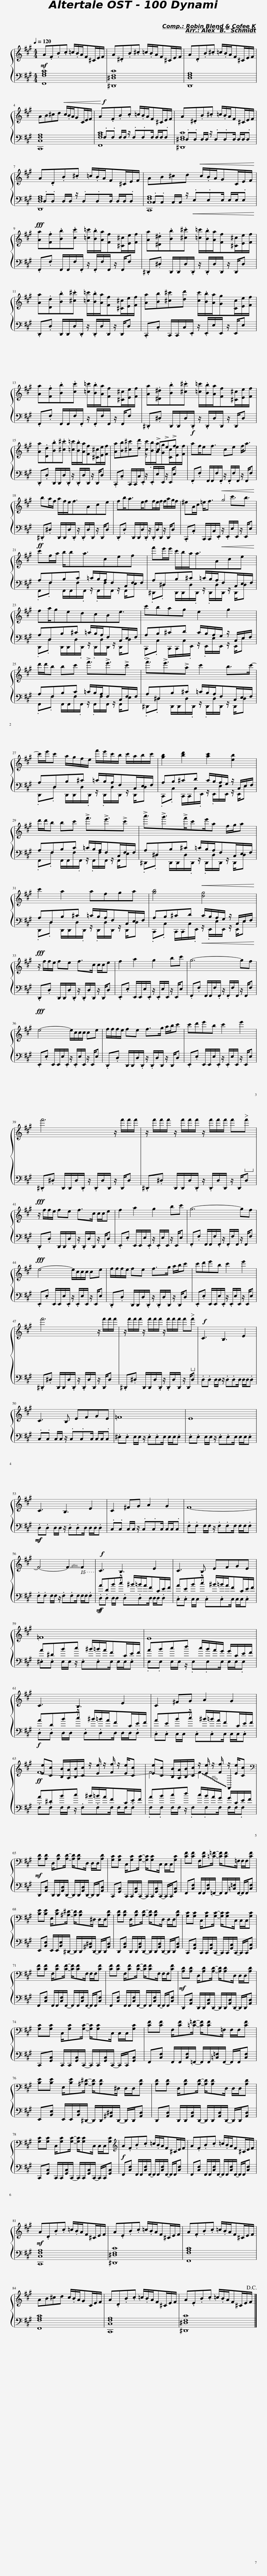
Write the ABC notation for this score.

X:1
%%score { ( 1 4 ) | ( 2 3 ) }
L:1/8
Q:1/4=120
M:4/4
I:linebreak $
K:A
V:1 treble
V:4 treble
V:2 bass
V:3 bass
V:1
!mf! A.F.B.c =c/.B/A/F^C/E/F/ | A.^D.B.^c =c/.B/A/F^C/E/F/ | A.D.B.^c =c/.B/A/F^C/E/F/ |$ AB^cd!<(! c/.B/A/GC/E/F/!<)! |!f! A.F.B.c =c/.B/A/F^C/E/F/ | %5
 A.^D.B.^c =c/.B/A/F^C/E/F/ |$ A.D.B.^c =c/.B/A/F^C/E/F/ | AB^cd!<(! c/.B/A/GC/E/F/!<)! |$!fff! [Aa].[Ff].[Bb].[cc'] [=c=c']/.[Bb]/[Aa]/[Ff][^C^c]/[Ee]/[Ff]/ | [Aa].[^D^d].[Bb].[^c^c'] [=c=c']/.[Bb]/[Aa]/[Ff][^C^c]/[Ee]/[Ff]/ |$ %10
 [Aa].[Dd].[Bb].[^c^c'] [=c=c']/.[Bb]/[Aa]/[Ff][^C^c]/[Ee]/[Ff]/ | [Aa][Bb][^c^c'][dd'] [cc']/.[Bb]/[Aa]/[Gg][Cc]/[Ee]/[Ff]/ |$ [Aa].[Ff].[Bb].[cc'] [=c=c']/.[Bb]/[Aa]/[Ff][^C^c]/[Ee]/[Ff]/ | [Aa].[^D^d].[Bb].[^c^c'] [=c=c']/.[Bb]/[Aa]/[Ff][^C^c]/[Ee]/[Ff]/ |$ [Aa].[Dd].[Bb].[^c^c'] [=c=c']/.[Bb]/[Aa]/[Ff][^C^c]/[Ee]/[Ff]/ | %15
 [Aa][Bb][^c^c'][dd'] [cc']/.[Bb]/[Aa]/[Gg][Cc]/[Ee]/[Ff]/ |!f! af/ef3/2 ce f<a |$ ba/f/ a/f/e<fAce | fb<ae/ff/e/f/ f/a/g/f/ | ^eA/c/ =e<f!<(! g4!<)! |$ %20
!ff! c'f/a/ b/ba3/2cef | f'e'/e'/ c'/b/a<aAce |$ fa/gedcBe3/2 | c'bag e2 g2 |$ d'/d'/b bc' !>!f'3/2!>!e'3/2!>!c' | %25
 !>!f'3/2!>!e'3/2!>!a c'2 b>c'- |$ c'/e'/c' a/g/f/e/ f'/e'/c'/b/ c'/a/b/c'/ | [gb]2 [bd']2 [ac']2 [eb]2 |$ d'/d'/b bc' !>!f'3/2!>!e'3/2!>!c' | !>!a'3/2!>!g'>!>!f'c'e'/a f/g/a |$ %30
 c'2 a2 afga | [gb]4!<(! [dg]4!<)! |$!fff! z/ f/f/e/ fe f>c c/c/e | f2 a2 g2 bc' | g6- gf |$ %35
 e4- e/c/c/c/ ce | f/f/f/e/ fe f>g a/b/c' | c'd'e'b c'2 e'2 |$ f'6 z/ f'/f'/f'/ | z/ f'/f'/f'/ z/ f'/f'/f'/ z/ f'/f'/f'/ f'!ped!f'!ped-up! |$ %40
!fff! z/ f/f/e/ fe f>c c/c/e | f2 a2 g2 bc' | g6- gf |$ e4- e/c/c/c/ ce | f/f/f/e/ fe f>g a/b/c' | %45
 c'd'e'b c'2 e'2 |$ f'6 z/ f'/f'/f'/ | z/ f'/f'/f'/ z/ f'/f'/f'/ z/ f'/f'/f'/ f'!ped!f'!ped-up! |!f! C3 B,3 E2 |$ C3 B, EFGE | %50
 =F8 | E8 |$ C3 B,3 E2 | C2 ^FG A2 G2 | F8- |$ %55
 F4- !-(!F2!8vb(! !-)!F,,2!8vb)! |!f! C3 B,3 E2 | C3 B, EFGE |$ =F8 | E8 |$ %60
 C3 B,3 E2 | C2 ^FG A2 G2 |$!ff! F8- | F4- !~(!F2 !~)!F,,2 |$[K:bass]!mf! [A,D][A,D] D,/[A,D][A,D]/- [A,D]/[A,D]D,/ D,/D,/[A,D] | %65
 [G,C][G,C] C,/[G,C][G,C]/- [G,C]/[G,C]C,/ C,/C,/[G,C] | [CF][CF] F,/[CF][=C=F]/- [CF]/[CF]=F,/ F,/F,/[CF] |$ [B,E][B,E] E,/[B,E][^A,^D]/- [A,D]/[A,D]^D,/ D,/D,/[A,D] | [A,D][A,D] D,/[A,D][A,D]/- [A,D]/[A,D]D,/ D,/D,/[A,D] | [G,C][G,C] C,/[G,C][G,C]/- [G,C]/[G,C]C,/ C,/C,/[G,C] |$ %70
 [CF][CF] F,/[CF][CF]/- [CF]/[CF]F,/ F,/F,/[CF] | [CF][CF] F,/[CF][CF]/- [CF]/[CF]F,/ F,/F,/[CF] |!mf! [A,D][A,D] D,/[A,D][A,D]/- [A,D]/[A,D]D,/ D,/D,/[A,D] |$ [G,C][G,C] C,/[G,C][G,C]/- [G,C]/[G,C]C,/ C,/C,/[G,C] | [CF][CF] F,/[CF][=C=F]/- [CF]/[CF]=F,/ F,/F,/[CF] |$ %75
 [B,E][B,E] E,/[B,E][^A,^D]/- [A,D]/[A,D]^D,/ D,/D,/[A,D] | [A,D][A,D] D,/[A,D][A,D]/- [A,D]/[A,D]D,/ D,/D,/[A,D] |$ [G,C][G,C] C,/[G,C][G,C]/- [G,C]/[G,C]C,/ C,/C,/[G,C] |[K:treble]!f! A.F.B.c =c/.B/A/F^C/E/F/ | A.F.B.c =c/.B/A/F^C/E/F/ |$ %80
!mf! A.D.B.c =c/.B/A/F^C/E/F/ | A.E.B.c =c/.B/A/F^C/E/F/ | A.F.B.c =c/.B/A/F^C/E/F/ |$ AB^cd c/.B/A/GC/E/F/ | A.D.B.c =c/.B/A/F^C/E/F/ | %85
 A.E.B.c =c/.B/A/F^C/E/F/!D.C.! |] %86
V:2
 [F,,F,A,C]8 | [^D,,^D,F,C]8 | [D,,D,F,A,]8 |$ [C,,C,F,A,]8 | .F,.F, F,/F,/ z/ .F,.F,F,/ F,/F,/.F, | %5
 .^D,.D, D,/D,/ z/ .D,.D,D,/ D,/D,/.D, |$ .D,.D, D,/D,/ z/ .D,.D,D,/ D,/D,/.D, | .C,.C, C,/C,/ z/!<(! .E,.E,E,/ E,/E,/.E,!<)! |$ .F,,.F, F,,/F,,/F,/.F,,/ z/ .F,,/F,/F,,/ z/ F,,/F, | .^D,,.^D, D,,/D,,/D,/.D,,/ z/ .D,,/D,/D,,/ z/ D,,/D, |$ %10
 .D,,.D, D,,/D,,/D,/.D,,/ z/ .D,,/D,/D,,/ z/ D,,/D, | .C,,.C, C,,/C,,/C,/.E,,/ z/ .E,,/E,/E,,/ z/ E,,/E, |$ .F,,.F, F,,/F,,/F,/.F,,/ z/ .F,,/F,/F,,/ z/ F,,/F, | .^D,,.^D, D,,/D,,/D,/.D,,/ z/ .D,,/D,/D,,/ z/ D,,/D, |$ .D,,.D, D,,/D,,/D,/.D,,/ z/ .D,,/D,/D,,/ z/ D,,/D, | %15
 .C,,.C, C,,/C,,/C,/.E,,/ z/ .E,,/E,/E,,/ z/ E,,/E, | .F,,.F, F,,/F,,/F,/.F,,/ z/ .F,,/F,/F,,/ z/ F,,/F, |$ .^D,,.^D, D,,/D,,/D,/.D,,/ z/ .D,,/D,/D,,/ z/ D,,/D, | .D,,.D, D,,/D,,/D,/.D,,/ z/ .D,,/D,/D,,/ z/ D,,/D, | .C,,.C, C,,/C,,/C,/.E,,/!<(! z/ .E,,/E,/E,,/ z/ E,,/E,!<)! |$ %20
 .F,,.F, F,,/F,,/F,/.F,,/ z/ .F,,/F,/F,,/ z/ F,,/E, | .^D,,.^D, D,,/D,,/D,/.D,,/ z/ .D,,/D,/D,,/ z/ D,,/D, |$ .D,,.D, D,,/D,,/D,/.D,,/ z/ .D,,/D,/D,,/ z/ D,,/D, | .C,,.C, C,,/C,,/C,/.E,,/ z/ .E,,/E,/E,,/ z/ E,,/E, |$ .F,,.F, F,,/F,,/F,/.F,,/ z/ .F,,/F,/F,,/ z/ F,,/E, | %25
 .^D,,.^D, D,,/D,,/D,/.D,,/ z/ .D,,/D,/D,,/ z/ D,,/D, |$ .D,,.D, D,,/D,,/D,/.D,,/ z/ .D,,/D,/D,,/ z/ D,,/D, | .C,,.C, C,,/C,,/C,/.E,,/ z/ .E,,/E,/E,,/ z/ E,,/E, |$ .F,,.F, F,,/F,,/F,/.F,,/ z/ .F,,/F,/F,,/ z/ F,,/E, | .^D,,.^D, D,,/D,,/D,/.D,,/ z/ .D,,/D,/D,,/ z/ D,,/D, |$ %30
 .D,,.D, D,,/D,,/D,/.D,,/ z/ .D,,/D,/D,,/ z/ D,,/D, | .C,,.C, C,,/C,,/C,/.E,,/!<(! z/ .E,,/E,/E,,/ z/ E,,/E,!<)! |$!fff! .D,,.D, D,,/D,,/D,/.D,,/ z/ .D,,/D,/D,,/ z/ D,,/D, | .E,,.E, E,,/E,,/E,/.E,,/ z/ .E,,/E,/E,,/ z/ E,,/E, | .F,,.F, F,,/F,,/F,/.F,,/ z/ .F,,/F,/F,,/ z/ F,,/F, |$ %35
 .E,,.E, E,,/E,,/E,/.E,,/ z/ .E,,/E,/E,,/ z/ E,,/E, | .D,,.D, D,,/D,,/D,/.D,,/ z/ .D,,/D,/D,,/ z/ D,,/D, | .E,,.E, E,,/E,,/E,/.E,,/ z/ .E,,/E,/E,,/ z/ E,,/E, |$ .^D,,.^D, D,,/D,,/D,/.D,,/ z/ .D,,/D,/D,,/ z/ D,,/D, | .^D,,.^D, D,,/D,,/D,/.D,,/ z/ .D,,/D,/D,,/ z/ D,,/D, |$ %40
!fff! .D,,.D, D,,/D,,/D,/.D,,/ z/ .D,,/D,/D,,/ z/ D,,/D, | .E,,.E, E,,/E,,/E,/.E,,/ z/ .E,,/E,/E,,/ z/ E,,/E, | .F,,.F, F,,/F,,/F,/.F,,/ z/ .F,,/F,/F,,/ z/ F,,/F, |$ .E,,.E, E,,/E,,/E,/.E,,/ z/ .E,,/E,/E,,/ z/ E,,/E, | .D,,.D, D,,/D,,/D,/.D,,/ z/ .D,,/D,/D,,/ z/ D,,/D, | %45
 .E,,.E, E,,/E,,/E,/.E,,/ z/ .E,,/E,/E,,/ z/ E,,/E, |$ .^D,,.^D, D,,/D,,/D,/.D,,/ z/ .D,,/D,/D,,/ z/ D,,/D, | .^D,,.^D, D,,/D,,/D,/.D,,/ z/ .D,,/D,/D,,/ z/ D,,/D, | .D,.D, D,/D,/ z/ .D,.D,D,/ D,/D,/.D, |$ .C,.C, C,/C,/ z/ .C,.C,C,/ C,/C,/.C, | %50
 .^E,.E, E,/E,/ z/ .E,.E,E,/ E,/E,/.E, | .E,.E, E,/E,/ z/ .E,.E,E,/ E,/E,/.E, |$!mf!!mf! .D,.D, D,/D,/ z/ .D,.D,D,/ D,/D,/.D, | .C,.C, C,/C,/ z/ .C,.C,C,/ C,/C,/.C, | .F,.F, F,/F,/ z/ .F,.F,F,/ F,/F,/.F, |$ %55
 .F,.F, F,/F,/ z/ .F,.F,F,/ F,/F,/.F, |!f!!mf! .D,.D, D,/D,/ z/ .D,.D,D,/ D,/D,/.D, | .C,.C, C,/C,/ z/ .C,.C,C,/ C,/C,/.C, |$ .^E,.E, E,/E,/ z/ .E,.E,E,/ E,/E,/.E, | .E,.E, E,/E,/ z/ .E,.E,E,/ E,/E,/.E, |$ %60
!f! .D,.D, D,/D,/ z/ .D,.D,D,/ D,/D,/.D, | .C,.C, C,/C,/ z/ .C,.C,C,/ C,/C,/.C, |$ .F,.F, F,/F,/ z/ .F,.F,F,/ F,/F,/.F, | .F,.F, F,/F,/ z/ .F,.F,F,/ F,/F,/.F, |$ D,,[A,,D,] D,,/D,,/[A,,D,]/D,,/- D,,/D,,/[A,,D,]/D,,/- D,,/D,,/[A,,D,] | %65
 C,,[G,,C,] C,,/C,,/[G,,C,]/C,,/- C,,/C,,/[G,,C,]/C,,/- C,,/C,,/[G,,C,] | F,,[C,F,] F,,/F,,/[C,F,]/=F,,/- F,,/F,,/[=C,=F,]/F,,/- F,,/F,,/[C,F,] |$ E,,[B,,E,] E,,/E,,/[B,,E,]/^D,,/- D,,/D,,/[^A,,^D,]/D,,/- D,,/D,,/[A,,D,] | D,,[A,,D,] D,,/D,,/[A,,D,]/D,,/- D,,/D,,/[A,,D,]/D,,/- D,,/D,,/[A,,D,] | C,,[G,,C,] C,,/C,,/[G,,C,]/C,,/- C,,/C,,/[G,,C,]/C,,/- C,,/C,,/[G,,C,] |$ %70
 F,,[C,F,] F,,/F,,/[C,F,]/F,,/- F,,/F,,/[C,F,]/F,,/- F,,/F,,/[C,F,] | F,,[C,F,] F,,/F,,/[C,F,]/F,,/- F,,/F,,/[C,F,]/F,,/- F,,/F,,/[C,F,] | D,,[A,,D,] D,,/D,,/[A,,D,]/D,,/- D,,/D,,/[A,,D,]/D,,/- D,,/D,,/[A,,D,] |$ C,,[G,,C,] C,,/C,,/[G,,C,]/C,,/- C,,/C,,/[G,,C,]/C,,/- C,,/C,,/[G,,C,] | F,,[C,F,] F,,/F,,/[C,F,]/=F,,/- F,,/F,,/[=C,=F,]/F,,/- F,,/F,,/[C,F,] |$ %75
 E,,[B,,E,] E,,/E,,/[B,,E,]/^D,,/- D,,/D,,/[^A,,^D,]/D,,/- D,,/D,,/[A,,D,] | D,,[A,,D,] D,,/D,,/[A,,D,]/D,,/- D,,/D,,/[A,,D,]/D,,/- D,,/D,,/[A,,D,] |$ C,,[G,,C,] C,,/C,,/[G,,C,]/C,,/- C,,/C,,/[G,,C,]/C,,/- C,,/C,,/[G,,C,] | F,,[C,F,] F,,/F,,/[C,F,]/F,,/- F,,/F,,/[C,F,]/F,,/- F,,/F,,/[C,F,] | F,,[C,F,] F,,/F,,/[C,F,]/F,,/- F,,/F,,/[C,F,]/F,,/- F,,/F,,/[C,F,] |$ %80
 [C,,C,F,A,]8 | [^D,,^D,F,C]8 | [F,,F,A,C]8 |$ [F,,F,A,C]8 | [C,,C,F,A,]8 | %85
 [^D,,^D,F,C]8 |] %86
V:3
 x8 | x8 | x8 |$ x8 | [F,,F,A,C]8 | %5
 [^D,,^D,F,C]8 |$ [D,,D,F,A,]8 | [C,,C,F,A,]8 |$ x8 | x8 |$ %10
 x8 | x8 |$ x8 | x8 |$ x8 | %15
 x8 | x8 |$ x8 | x8 | x8 |$ %20
 A,F,B,C =C/B,/A,/F,C,/F,/F,/ | A,^D,B,^C =C/B,/A,/F,C,/E,/F,/ |$ A,D,B,^C =C/B,/A,/F,C,/E,/F,/ | A,B,^CD C/B,/A,/G,/ z/ C,/E,/F,/ |$ A,F,B,C =C/B,/A,/F,C,/F,/F,/ | %25
 A,^D,B,^C =C/B,/A,/F,C,/E,/F,/ |$ A,D,B,^C =C/B,/A,/F,C,/E,/F,/ | A,B,^CD C/B,/A,/G,/ z/ C,/E,/F,/ |$ A,F,B,C =C/B,/A,/F,C,/F,/F,/ | A,^D,B,^C =C/B,/A,/F,C,/E,/F,/ |$ %30
 A,D,B,^C =C/B,/A,/F,C,/E,/F,/ | A,B,^CD C/B,/A,/G,/ z/ C,/E,/F,/ |$ x8 | x8 | x8 |$ %35
 x8 | x8 | x8 |$ x8 | x8 |$ %40
 x8 | x8 | x8 |$ x8 | x8 | %45
 x8 |$ x8 | x8 | x8 |$ x8 | %50
 x8 | x8 |$ x8 | x8 | x8 |$ %55
 x8 | ADBc ^B/=B/A/FC/E/F/ | AEBc ^B/=B/A/FC/E/F/ |$ A^DBc ^B/=B/A/FC/E/F/ | ABcd c/B/A/G/ G/C/E/F/ |$ %60
 ADBc ^B/=B/A/FC/E/F/ | AEBc ^B/=B/A/FC/E/F/ |$ A^DBc ^B/=B/A/FC/E/F/ | ABcd c/B/A/G/ G/C/E/F/ |$ x8 | %65
 x8 | x8 |$ x8 | x8 | x8 |$ %70
 x8 | x8 | x8 |$ x8 | x8 |$ %75
 x8 | x8 |$ x8 | x8 | x8 |$ %80
 x8 | x8 | x8 |$ x8 | x8 | %85
 x8 |] %86
V:4
 x8 | x8 | x8 |$ x8 | x8 | %5
 x8 |$ x8 | x8 |$ x8 | x8 |$ %10
 x8 | x8 |$ x8 | x8 |$ x8 | %15
 x4 z !>!c!>!e!>!f | x8 |$ x8 | x8 | x5 c'3/2b3/2 |$ %20
 x8 | x8 |$ x8 | x8 |$ x8 | %25
 x8 |$ x8 | x8 |$ x8 | x8 |$ %30
 x8 | x8 |$ x8 | x8 | x8 |$ %35
 x8 | x8 | x8 |$ x8 | x8 |$ %40
 x8 | x8 | x8 |$ x8 | x8 | %45
 x8 |$ x8 | x8 | x8 |$ x8 | %50
 x8 | x8 |$ x8 | x8 | x8 |$ %55
 x6!8vb(! x2!8vb)! | x8 | x8 |$ x8 | x8 |$ %60
 x8 | x8 |$ [Ee][Cc] [B,B]/[A,A]/[B,B]/[Cc]/ z/ [Ee]/ z/ [Ff]/ z/ [Ee]/[Cc] | [Ee][Cc] [B,B]/[A,A]/[B,B]/[Cc]/ z/ [Ee]/ z/ [Ff]/ z/ [Ee]/[Cc] |$[K:bass] x8 | %65
 x8 | x8 |$ x8 | x8 | x8 |$ %70
 x8 | x8 | x8 |$ x8 | x8 |$ %75
 x8 | x8 |$ x8 |[K:treble] x8 | x8 |$ %80
 x8 | x8 | x8 |$ x8 | x8 | %85
 x8 |] %86
